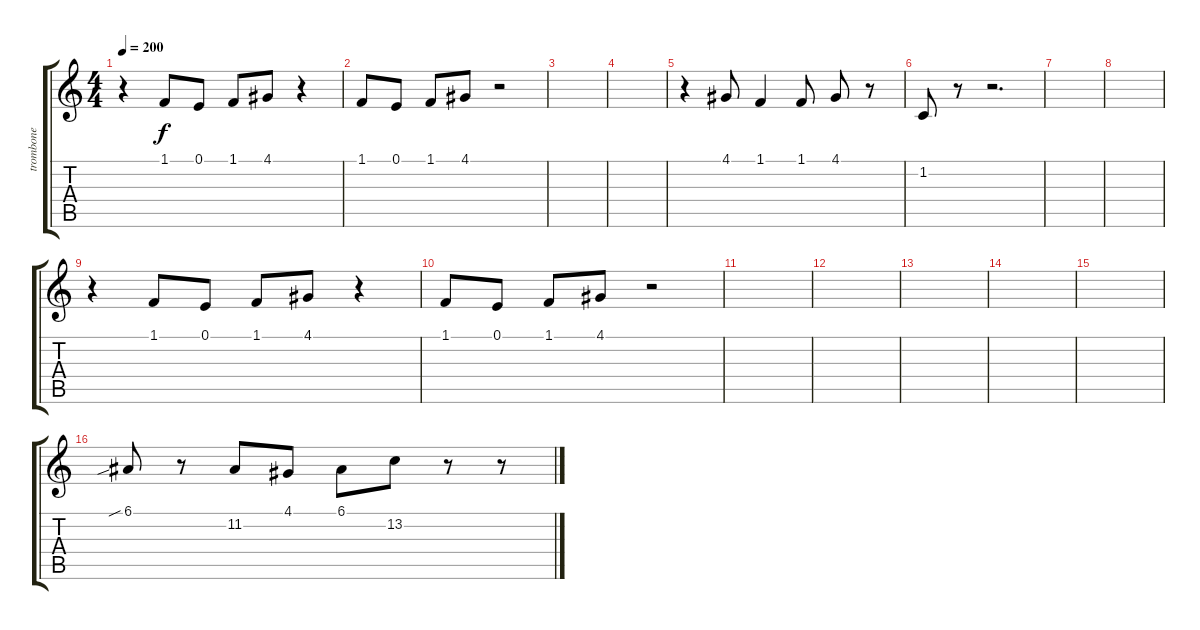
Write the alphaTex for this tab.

\track ("trombone" "trombone") {instrument trombone}
\staff {score tabs}
\tuning (E4 B3 G3 D3 A2 E2) {hide}
\ts (4 4)
\tempo 200
\clef g2
\ks c
r.4{dy f} 1.1.8 0.1.8 1.1.8 4.1.8 r.4 |
1.1.8 0.1.8 1.1.8 4.1.8 r.2 |
|
|
r.4 4.1.8 1.1.4 1.1.8 4.1.8 r.8 |
1.2.8 r.8 r.2{d} |
|
|
r.4 1.1.8 0.1.8 1.1.8 4.1.8 r.4 |
1.1.8 0.1.8 1.1.8 4.1.8 r.2 |
|
|
|
|
|
6.1{sib}.8 r.8 11.2.8 4.1.8 6.1.8 13.2.8 r.8 r.8
